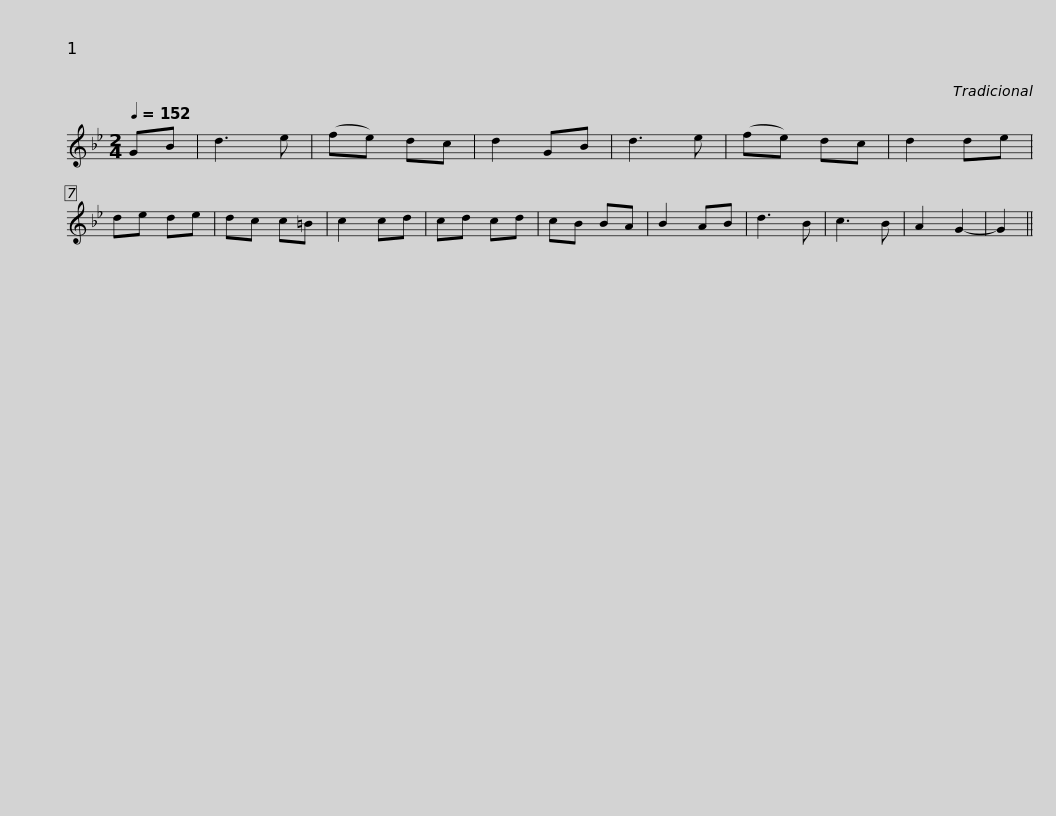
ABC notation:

X:1
L:1/8
Q:1/4=152
M:2/4
I:linebreak $
K:Gmin
V:1 treble
V:1
 GB | d3 e | (fe) dc | d2 GB | d3 e | %5
 (fe) dc | d2 de | de de | dc c=B | c2 cd | %10
 cd cd | cB BA |$ B2 AB | d3 B | c3 B | %15
 A2 G2- | G2 || %17
